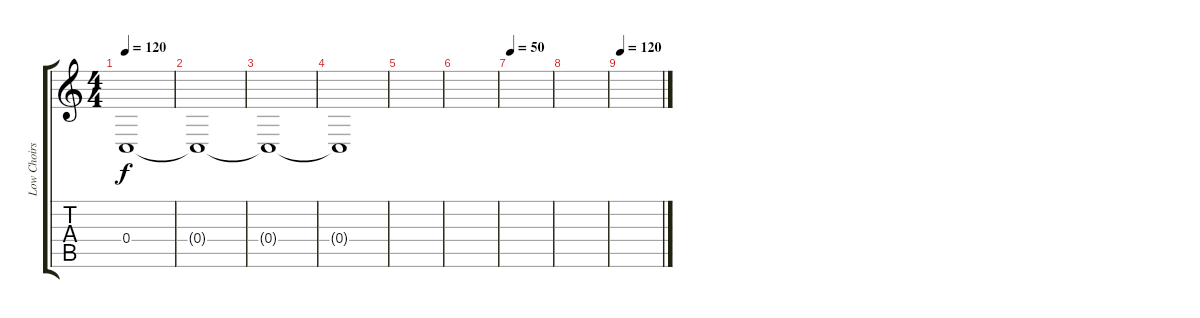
\track ("Low Choirs" "Low Choirs") {instrument pad4choir}
\staff {score tabs}
\tuning (D4 A3 F3 C3 G2 C2) {hide}
\ts (4 4)
\tempo 120
\clef g2
\ks c
0.4.1{dy f} |
0.4{t}.1 |
0.4{t}.1{volume 0} |
0.4{t}.1 |
|
|
\tempo 50
|
|
\tempo 120
